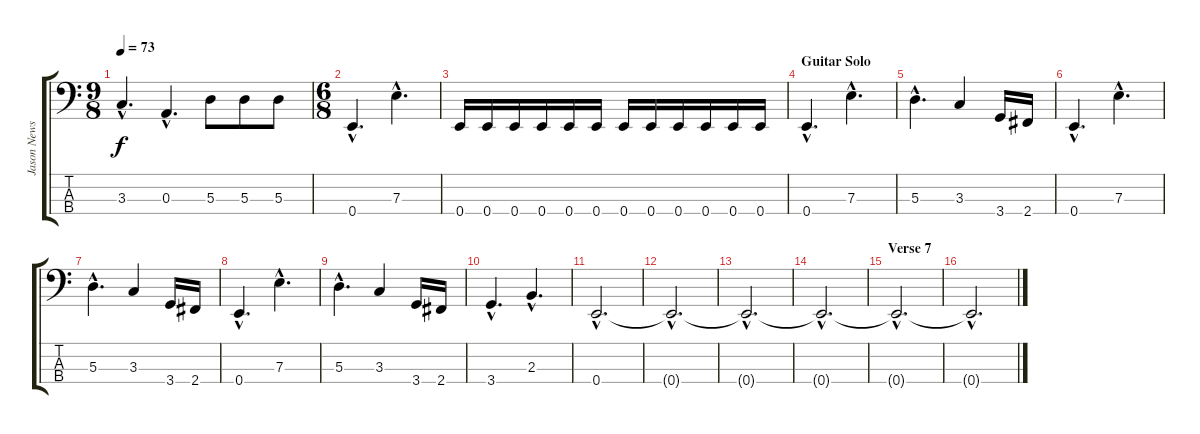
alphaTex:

\track ("Jason Newsted" "Jason News") {instrument electricbasspick}
\staff {score tabs}
\tuning (G2 D2 A1 E1) {hide}
\ts (9 8)
\tempo 73
\clef f4
\ks c
3.3{hac}.4{d dy f} 0.3{hac}.4{d} 5.3.8 5.3.8 5.3.8 |
\ts (6 8)
0.4{hac}.4{d} 7.3{hac}.4{d} |
0.4.16 0.4.16 0.4.16 0.4.16 0.4.16 0.4.16 0.4.16 0.4.16 0.4.16 0.4.16 0.4.16 0.4.16 |
\section ("" "Guitar Solo")
0.4{hac}.4{d} 7.3{hac}.4{d} |
5.3{hac}.4{d} 3.3.4 3.4.16 2.4.16 |
0.4{hac}.4{d} 7.3{hac}.4{d} |
5.3{hac}.4{d} 3.3.4 3.4.16 2.4.16 |
0.4{hac}.4{d} 7.3{hac}.4{d} |
5.3{hac}.4{d} 3.3.4 3.4.16 2.4.16 |
3.4{hac}.4{d} 2.3{hac}.4{d} |
0.4{hac}.2{d} |
0.4{hac t}.2{d} |
0.4{hac t}.2{d} |
0.4{hac t}.2{d} |
\section ("" "Verse 7")
0.4{hac t}.2{d} |
0.4{hac t}.2{d}
